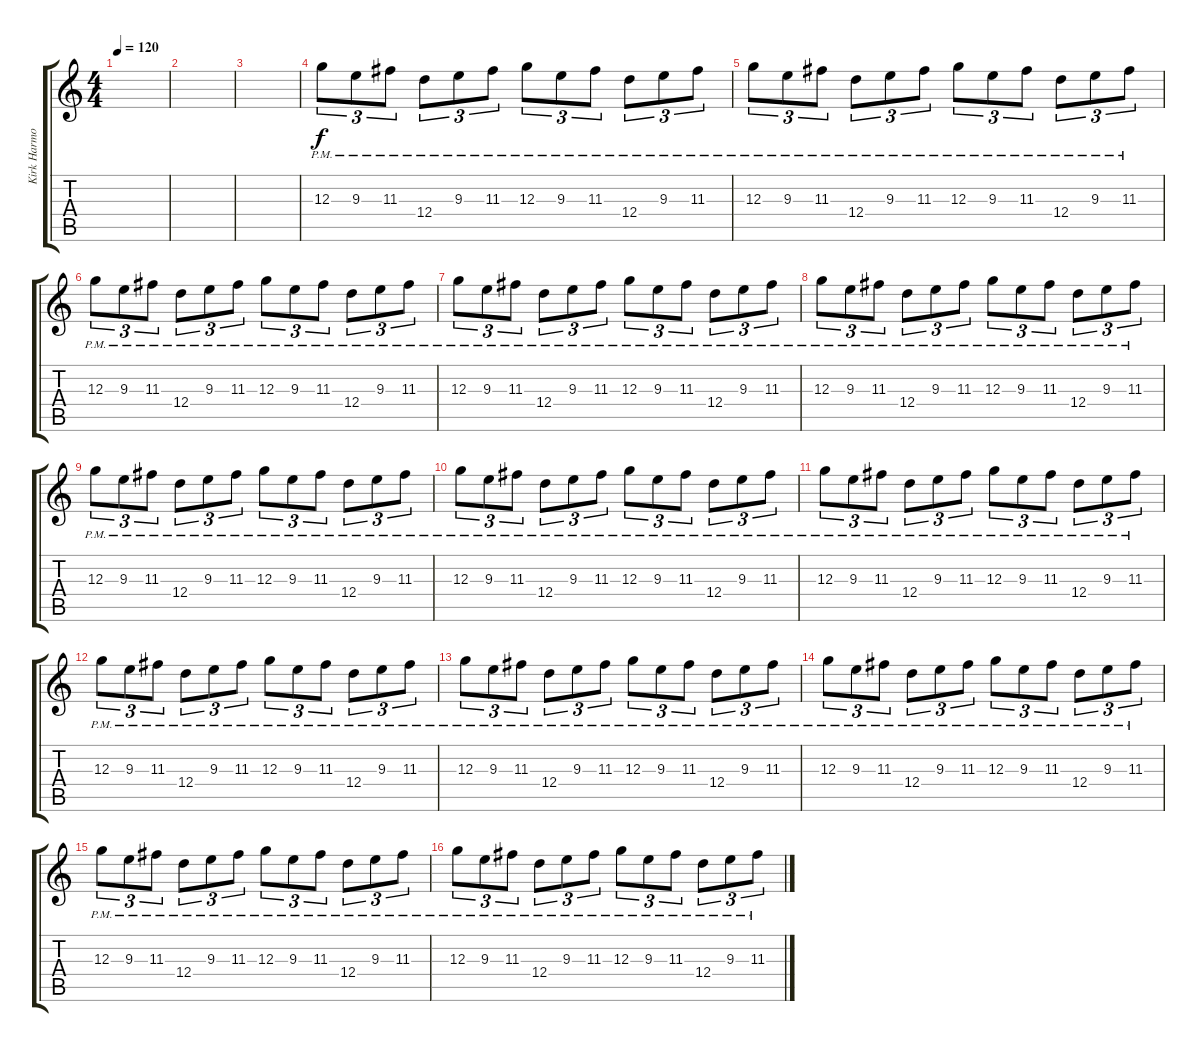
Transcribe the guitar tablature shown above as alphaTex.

\track ("Kirk Harmony" "Kirk Harmo") {instrument distortionguitar}
\staff {score tabs}
\tuning (E4 B3 G3 D3 A2 E2) {hide}
\ts (4 4)
\tempo 120
\clef g2
\ks c
|
|
|
12.3{pm}.8{tu (3 2)} 9.3{pm}.8{tu (3 2)} 11.3{pm}.8{tu (3 2)} 12.4{pm}.8{tu (3 2)} 9.3{pm}.8{tu (3 2)} 11.3{pm}.8{tu (3 2)} 12.3{pm}.8{tu (3 2)} 9.3{pm}.8{tu (3 2)} 11.3{pm}.8{tu (3 2)} 12.4{pm}.8{tu (3 2)} 9.3{pm}.8{tu (3 2)} 11.3{pm}.8{tu (3 2)} |
12.3{pm}.8{tu (3 2)} 9.3{pm}.8{tu (3 2)} 11.3{pm}.8{tu (3 2)} 12.4{pm}.8{tu (3 2)} 9.3{pm}.8{tu (3 2)} 11.3{pm}.8{tu (3 2)} 12.3{pm}.8{tu (3 2)} 9.3{pm}.8{tu (3 2)} 11.3{pm}.8{tu (3 2)} 12.4{pm}.8{tu (3 2)} 9.3{pm}.8{tu (3 2)} 11.3{pm}.8{tu (3 2)} |
12.3{pm}.8{tu (3 2)} 9.3{pm}.8{tu (3 2)} 11.3{pm}.8{tu (3 2)} 12.4{pm}.8{tu (3 2)} 9.3{pm}.8{tu (3 2)} 11.3{pm}.8{tu (3 2)} 12.3{pm}.8{tu (3 2)} 9.3{pm}.8{tu (3 2)} 11.3{pm}.8{tu (3 2)} 12.4{pm}.8{tu (3 2)} 9.3{pm}.8{tu (3 2)} 11.3{pm}.8{tu (3 2)} |
12.3{pm}.8{tu (3 2)} 9.3{pm}.8{tu (3 2)} 11.3{pm}.8{tu (3 2)} 12.4{pm}.8{tu (3 2)} 9.3{pm}.8{tu (3 2)} 11.3{pm}.8{tu (3 2)} 12.3{pm}.8{tu (3 2)} 9.3{pm}.8{tu (3 2)} 11.3{pm}.8{tu (3 2)} 12.4{pm}.8{tu (3 2)} 9.3{pm}.8{tu (3 2)} 11.3{pm}.8{tu (3 2)} |
12.3{pm}.8{tu (3 2)} 9.3{pm}.8{tu (3 2)} 11.3{pm}.8{tu (3 2)} 12.4{pm}.8{tu (3 2)} 9.3{pm}.8{tu (3 2)} 11.3{pm}.8{tu (3 2)} 12.3{pm}.8{tu (3 2)} 9.3{pm}.8{tu (3 2)} 11.3{pm}.8{tu (3 2)} 12.4{pm}.8{tu (3 2)} 9.3{pm}.8{tu (3 2)} 11.3{pm}.8{tu (3 2)} |
12.3{pm}.8{tu (3 2)} 9.3{pm}.8{tu (3 2)} 11.3{pm}.8{tu (3 2)} 12.4{pm}.8{tu (3 2)} 9.3{pm}.8{tu (3 2)} 11.3{pm}.8{tu (3 2)} 12.3{pm}.8{tu (3 2)} 9.3{pm}.8{tu (3 2)} 11.3{pm}.8{tu (3 2)} 12.4{pm}.8{tu (3 2)} 9.3{pm}.8{tu (3 2)} 11.3{pm}.8{tu (3 2)} |
12.3{pm}.8{tu (3 2)} 9.3{pm}.8{tu (3 2)} 11.3{pm}.8{tu (3 2)} 12.4{pm}.8{tu (3 2)} 9.3{pm}.8{tu (3 2)} 11.3{pm}.8{tu (3 2)} 12.3{pm}.8{tu (3 2)} 9.3{pm}.8{tu (3 2)} 11.3{pm}.8{tu (3 2)} 12.4{pm}.8{tu (3 2)} 9.3{pm}.8{tu (3 2)} 11.3{pm}.8{tu (3 2)} |
12.3{pm}.8{tu (3 2)} 9.3{pm}.8{tu (3 2)} 11.3{pm}.8{tu (3 2)} 12.4{pm}.8{tu (3 2)} 9.3{pm}.8{tu (3 2)} 11.3{pm}.8{tu (3 2)} 12.3{pm}.8{tu (3 2)} 9.3{pm}.8{tu (3 2)} 11.3{pm}.8{tu (3 2)} 12.4{pm}.8{tu (3 2)} 9.3{pm}.8{tu (3 2)} 11.3{pm}.8{tu (3 2)} |
12.3{pm}.8{tu (3 2)} 9.3{pm}.8{tu (3 2)} 11.3{pm}.8{tu (3 2)} 12.4{pm}.8{tu (3 2)} 9.3{pm}.8{tu (3 2)} 11.3{pm}.8{tu (3 2)} 12.3{pm}.8{tu (3 2)} 9.3{pm}.8{tu (3 2)} 11.3{pm}.8{tu (3 2)} 12.4{pm}.8{tu (3 2)} 9.3{pm}.8{tu (3 2)} 11.3{pm}.8{tu (3 2)} |
12.3{pm}.8{tu (3 2)} 9.3{pm}.8{tu (3 2)} 11.3{pm}.8{tu (3 2)} 12.4{pm}.8{tu (3 2)} 9.3{pm}.8{tu (3 2)} 11.3{pm}.8{tu (3 2)} 12.3{pm}.8{tu (3 2)} 9.3{pm}.8{tu (3 2)} 11.3{pm}.8{tu (3 2)} 12.4{pm}.8{tu (3 2)} 9.3{pm}.8{tu (3 2)} 11.3{pm}.8{tu (3 2)} |
12.3{pm}.8{tu (3 2)} 9.3{pm}.8{tu (3 2)} 11.3{pm}.8{tu (3 2)} 12.4{pm}.8{tu (3 2)} 9.3{pm}.8{tu (3 2)} 11.3{pm}.8{tu (3 2)} 12.3{pm}.8{tu (3 2)} 9.3{pm}.8{tu (3 2)} 11.3{pm}.8{tu (3 2)} 12.4{pm}.8{tu (3 2)} 9.3{pm}.8{tu (3 2)} 11.3{pm}.8{tu (3 2)} |
12.3{pm}.8{tu (3 2)} 9.3{pm}.8{tu (3 2)} 11.3{pm}.8{tu (3 2)} 12.4{pm}.8{tu (3 2)} 9.3{pm}.8{tu (3 2)} 11.3{pm}.8{tu (3 2)} 12.3{pm}.8{tu (3 2)} 9.3{pm}.8{tu (3 2)} 11.3{pm}.8{tu (3 2)} 12.4{pm}.8{tu (3 2)} 9.3{pm}.8{tu (3 2)} 11.3{pm}.8{tu (3 2)} |
12.3{pm}.8{tu (3 2)} 9.3{pm}.8{tu (3 2)} 11.3{pm}.8{tu (3 2)} 12.4{pm}.8{tu (3 2)} 9.3{pm}.8{tu (3 2)} 11.3{pm}.8{tu (3 2)} 12.3{pm}.8{tu (3 2)} 9.3{pm}.8{tu (3 2)} 11.3{pm}.8{tu (3 2)} 12.4{pm}.8{tu (3 2)} 9.3{pm}.8{tu (3 2)} 11.3{pm}.8{tu (3 2)}
